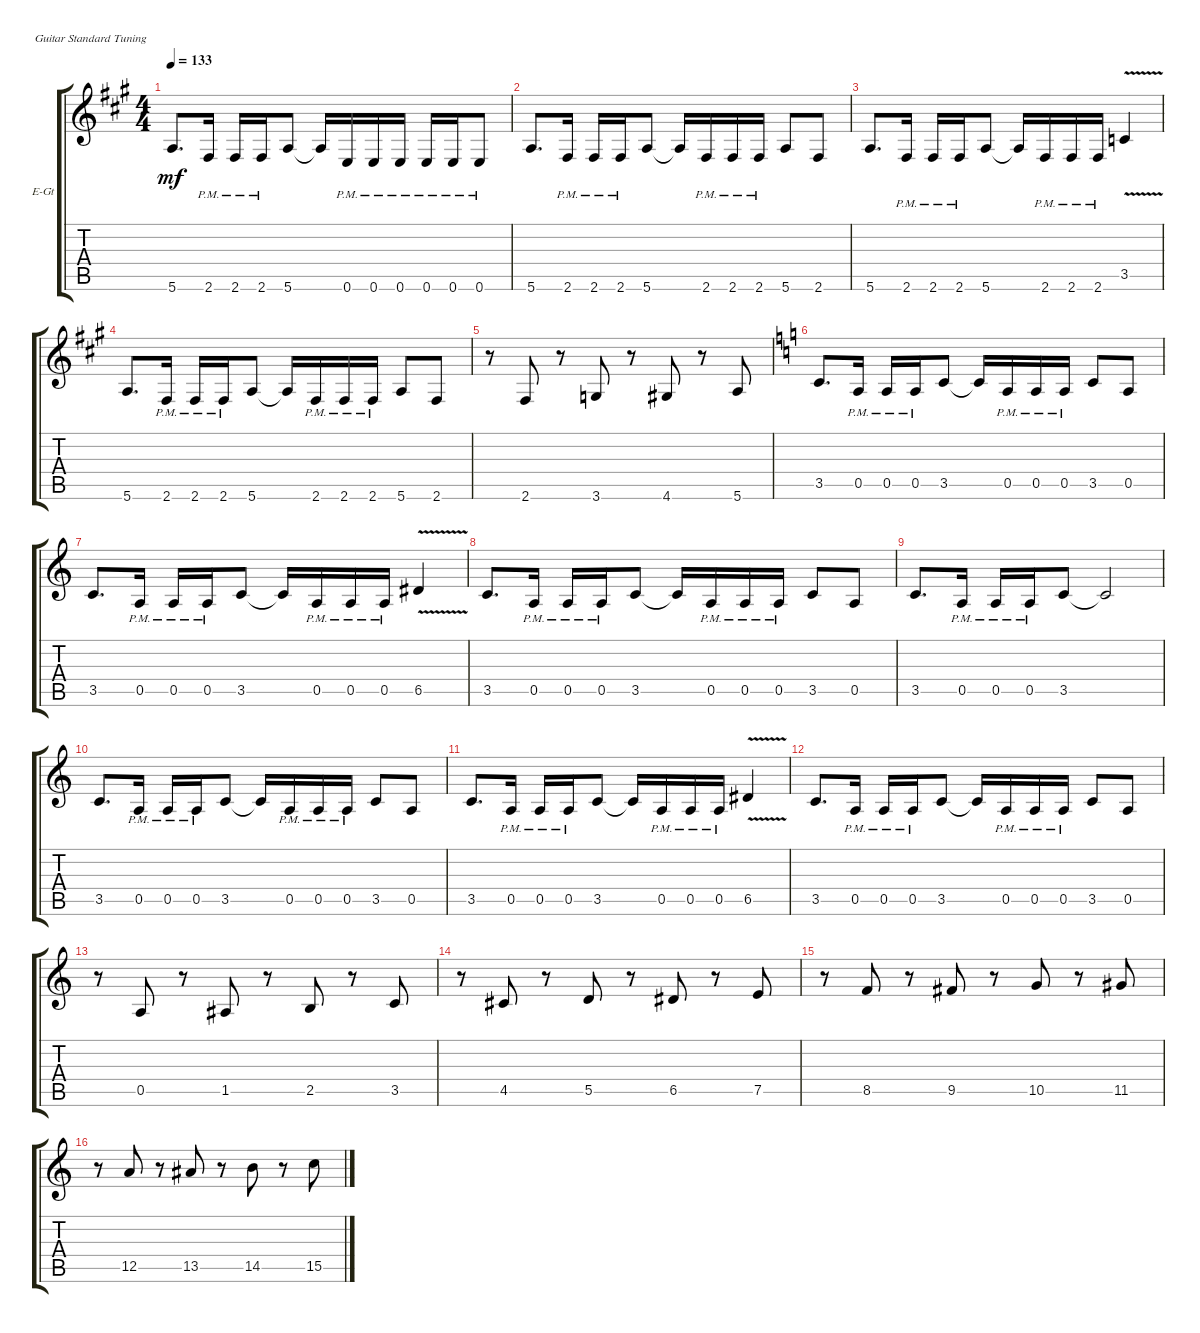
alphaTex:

\bracketExtendMode groupsimilarinstruments
\firstSystemTrackNameOrientation horizontal
\otherSystemsTrackNameOrientation horizontal
\track ("Gtr 1" "E-Gt") {instrument acousticgrandpiano}
\staff {score tabs}
\tuning (E4 B3 G3 D3 A2 E2)
\displaytranspose 12
\ts (4 4)
\tempo 133
\clef g2
\ks a
5.6.8{d dy mf} 2.6{pm}.16 2.6{pm}.16 2.6{pm}.16 5.6.8 5.6{t}.16 0.6{pm}.16 0.6{pm}.16 0.6{pm}.16 0.6{pm}.16 0.6{pm}.16 0.6{pm}.8 |
5.6.8{d} 2.6{pm}.16 2.6{pm}.16 2.6{pm}.16 5.6.8 5.6{t}.16 2.6{pm}.16 2.6{pm}.16 2.6{pm}.16 5.6.8 2.6.8 |
5.6.8{d} 2.6{pm}.16 2.6{pm}.16 2.6{pm}.16 5.6.8 5.6{t}.16 2.6{pm}.16 2.6{pm}.16 2.6{pm}.16 3.5{v}.4 |
5.6.8{d} 2.6{pm}.16 2.6{pm}.16 2.6{pm}.16 5.6.8 5.6{t}.16 2.6{pm}.16 2.6{pm}.16 2.6{pm}.16 5.6.8 2.6.8 |
r.8 2.6.8 r.8 3.6.8 r.8 4.6.8 r.8 5.6.8 |
\ks c
3.5.8{d} 0.5{pm}.16 0.5{pm}.16 0.5{pm}.16 3.5.8 3.5{t}.16 0.5{pm}.16 0.5{pm}.16 0.5{pm}.16 3.5.8 0.5.8 |
3.5.8{d} 0.5{pm}.16 0.5{pm}.16 0.5{pm}.16 3.5.8 3.5{t}.16 0.5{pm}.16 0.5{pm}.16 0.5{pm}.16 6.5{v}.4 |
3.5.8{d} 0.5{pm}.16 0.5{pm}.16 0.5{pm}.16 3.5.8 3.5{t}.16 0.5{pm}.16 0.5{pm}.16 0.5{pm}.16 3.5.8 0.5.8 |
3.5.8{d} 0.5{pm}.16 0.5{pm}.16 0.5{pm}.16 3.5.8 3.5{t}.2 |
3.5.8{d} 0.5{pm}.16 0.5{pm}.16 0.5{pm}.16 3.5.8 3.5{t}.16 0.5{pm}.16 0.5{pm}.16 0.5{pm}.16 3.5.8 0.5.8 |
3.5.8{d} 0.5{pm}.16 0.5{pm}.16 0.5{pm}.16 3.5.8 3.5{t}.16 0.5{pm}.16 0.5{pm}.16 0.5{pm}.16 6.5{v}.4 |
3.5.8{d} 0.5{pm}.16 0.5{pm}.16 0.5{pm}.16 3.5.8 3.5{t}.16 0.5{pm}.16 0.5{pm}.16 0.5{pm}.16 3.5.8 0.5.8 |
r.8 0.5.8 r.8 1.5.8 r.8 2.5.8 r.8 3.5.8 |
r.8 4.5.8 r.8 5.5.8 r.8 6.5.8 r.8 7.5.8 |
r.8 8.5.8 r.8 9.5.8 r.8 10.5.8 r.8 11.5.8 |
r.8 12.5.8 r.8 13.5.8 r.8 14.5.8 r.8 15.5.8
